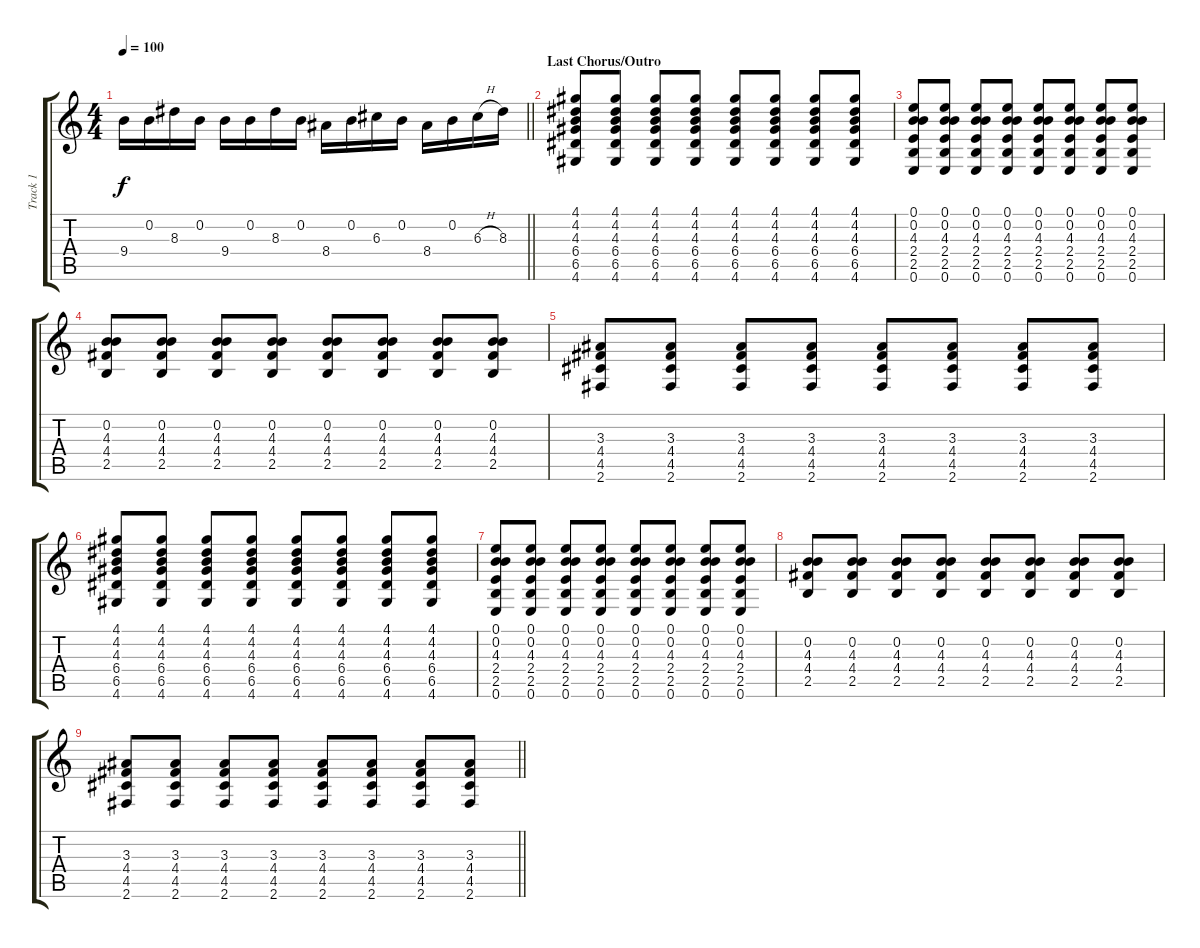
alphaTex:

\track ("Track 1" "Track 1") {instrument acousticguitarsteel}
\staff {score tabs}
\tuning (E4 B3 G3 D3 A2 E2) {hide}
\ts (4 4)
\tempo 100
\clef g2
\barLineRight lightlight
\ks c
9.4.16{dy f} 0.2.16 8.3.16 0.2.16 9.4.16 0.2.16 8.3.16 0.2.16 8.4.16 0.2.16 6.3.16 0.2.16 8.4.16 0.2.16 6.3{h}.16 8.3.16 |
\section ("" "Last Chorus/Outro")
(4.1 4.2 4.3 6.4 6.5 4.6).8 (4.1 4.2 4.3 6.4 6.5 4.6).8 (4.1 4.2 4.3 6.4 6.5 4.6).8 (4.1 4.2 4.3 6.4 6.5 4.6).8 (4.1 4.2 4.3 6.4 6.5 4.6).8 (4.1 4.2 4.3 6.4 6.5 4.6).8 (4.1 4.2 4.3 6.4 6.5 4.6).8 (4.1 4.2 4.3 6.4 6.5 4.6).8 |
(0.1 0.2 4.3 2.4 2.5 0.6).8 (0.1 0.2 4.3 2.4 2.5 0.6).8 (0.1 0.2 4.3 2.4 2.5 0.6).8 (0.1 0.2 4.3 2.4 2.5 0.6).8 (0.1 0.2 4.3 2.4 2.5 0.6).8 (0.1 0.2 4.3 2.4 2.5 0.6).8 (0.1 0.2 4.3 2.4 2.5 0.6).8 (0.1 0.2 4.3 2.4 2.5 0.6).8 |
(0.2 4.3 4.4 2.5).8 (0.2 4.3 4.4 2.5).8 (0.2 4.3 4.4 2.5).8 (0.2 4.3 4.4 2.5).8 (0.2 4.3 4.4 2.5).8 (0.2 4.3 4.4 2.5).8 (0.2 4.3 4.4 2.5).8 (0.2 4.3 4.4 2.5).8 |
(3.3 4.4 4.5 2.6).8 (3.3 4.4 4.5 2.6).8 (3.3 4.4 4.5 2.6).8 (3.3 4.4 4.5 2.6).8 (3.3 4.4 4.5 2.6).8 (3.3 4.4 4.5 2.6).8 (3.3 4.4 4.5 2.6).8 (3.3 4.4 4.5 2.6).8 |
(4.1 4.2 4.3 6.4 6.5 4.6).8 (4.1 4.2 4.3 6.4 6.5 4.6).8 (4.1 4.2 4.3 6.4 6.5 4.6).8 (4.1 4.2 4.3 6.4 6.5 4.6).8 (4.1 4.2 4.3 6.4 6.5 4.6).8 (4.1 4.2 4.3 6.4 6.5 4.6).8 (4.1 4.2 4.3 6.4 6.5 4.6).8 (4.1 4.2 4.3 6.4 6.5 4.6).8 |
(0.1 0.2 4.3 2.4 2.5 0.6).8 (0.1 0.2 4.3 2.4 2.5 0.6).8 (0.1 0.2 4.3 2.4 2.5 0.6).8 (0.1 0.2 4.3 2.4 2.5 0.6).8 (0.1 0.2 4.3 2.4 2.5 0.6).8 (0.1 0.2 4.3 2.4 2.5 0.6).8 (0.1 0.2 4.3 2.4 2.5 0.6).8 (0.1 0.2 4.3 2.4 2.5 0.6).8 |
(0.2 4.3 4.4 2.5).8 (0.2 4.3 4.4 2.5).8 (0.2 4.3 4.4 2.5).8 (0.2 4.3 4.4 2.5).8 (0.2 4.3 4.4 2.5).8 (0.2 4.3 4.4 2.5).8 (0.2 4.3 4.4 2.5).8 (0.2 4.3 4.4 2.5).8 |
\barLineRight lightlight
(3.3 4.4 4.5 2.6).8 (3.3 4.4 4.5 2.6).8 (3.3 4.4 4.5 2.6).8 (3.3 4.4 4.5 2.6).8 (3.3 4.4 4.5 2.6).8 (3.3 4.4 4.5 2.6).8 (3.3 4.4 4.5 2.6).8 (3.3 4.4 4.5 2.6).8
